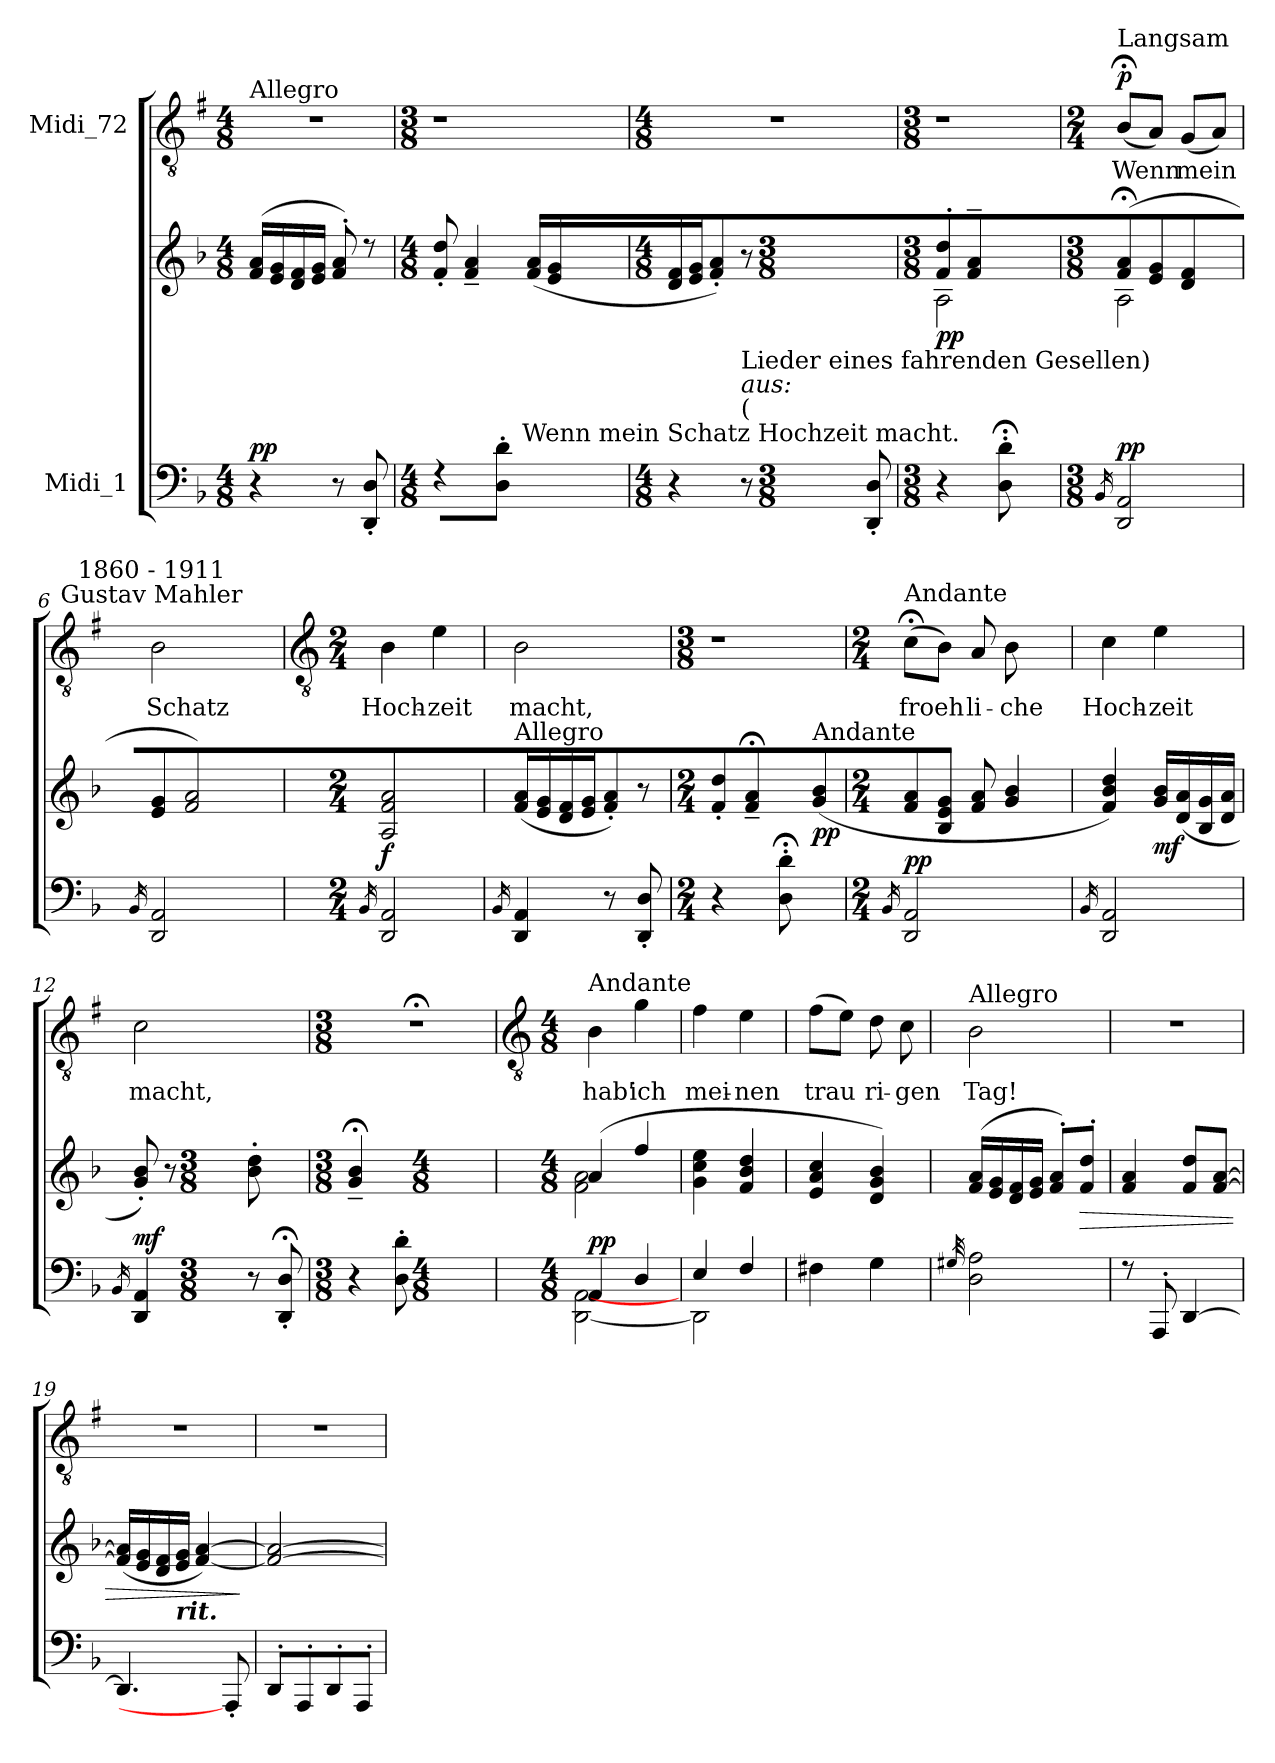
**kern	**kern	**dynam	**kern	**text	**dynam
*part2	*part2	*part2	*part1	*part1	*part1
*staff3	*staff2	*staff2/3	*staff1	*staff1	*staff1
*I"Midi_1	*	*	*I"Midi_72	*	*
*clefF4	*clefG2	*	*clefGv2	*	*
*	*	*	*ITrd1c2	*	*
*k[b-]	*k[b-]	*	*k[b-]	*	*
*F:	*F:	*	*F:	*	*
*M4/8	*M4/8	*	*M4/8	*	*
=1	=1	=1	=1	=1	=1
*	*^	*	*	*	*
!	!	!	!	!LO:TX:a:t=Allegro	!	!
!	!	!	!LO:DY:a=2	!LO:N:vis=1	!	!
!	!	!	!LO:DY:n=1:b	!	!	!
4r	(<16f/ 16a/LL	2ryy	p p	2r	.	.
.	16e/ 16g/	.	.	.	.	.
.	16d/ 16f/	.	.	.	.	.
.	16e/ 16g/JJ	.	.	.	.	.
8r	8f/' 8a/')	.	.	.	.	.
8DD' 8D'	8r	.	.	.	.	.
=2	=2	=2	=2	=2	=2	=2
*M4/8	*M4/8	*	*	*M3/8	*	*
!	!	!	!	!LO:N:vis=1	!	!
4r	8f/' 8dd/'	4ryy	.	4.r	.	.
.	4f/~ 4a/~	.	.	.	.	.
8D' 8d'J	.	8ryy	.	.	.	.
2ryy	(<16f/ 16a/LL	2ryy	.	2ryy	.	.
.	16e/ 16g/	.	.	.	.	.
.	4.ryy	.	.	.	.	.
=3	=3	=3	=3	=3	=3	=3
*M4/8	*M4/8	*	*	*M4/8	*	*
!	!	!	!	!LO:N:vis=1	!	!
4r	16d/ 16f/LL	4ryy	.	2r	.	.
.	16e/ 16g/JJ	.	.	.	.	.
.	8f/' 8a/')	.	.	.	.	.
!LO:TX:a:cj:t=Wenn mein Schatz Hochzeit macht.	!	!	!	!	!	!
!LO:TX:a:t=(	!	!	!	!	!	!
!LO:TX:a:i:t=aus&colon;	!	!	!	!	!	!
!LO:TX:a:t=Lieder eines fahrenden Gesellen)	!	!	!	!	!	!
8r	8r	8ryy	.	.	.	.
*M3/8	*M3/8	*	*	*	*	*
8DD' 8D'	8ryy	8ryy	.	.	.	.
=4	=4	=4	=4	=4	=4	=4
*M3/8	*M3/8	*	*	*M3/8	*	*
!	!	!	!LO:DY:b	!LO:N:vis=1	!	!
4r	8f/' 8dd/'	2A\	pp	4.r	.	.
.	4f/~ 4a/~	.	.	.	.	.
8D;' 8d;'L	.	.	.	.	.	.
8ryy	8ryy	.	.	8ryy	.	.
=5	=5	=5	=5	=5	=5	=5
*M3/8	*M3/8	*	*	*M2/4	*	*
16qBB-	.	.	.	.	.	.
!	!	!	!	!LO:TX:a:t=Langsam	!	!
!	!	!	!LO:DY:a=2	!	!LO:LY:b	!LO:DY:a
2DD 2AA	(>8f/;< 8a/;<J	2A\	pp	(<8A;<L	Wenn	p
.	8e/ 8g/L	.	.	8GJ)	.	.
!	!	!	!	!	!LO:LY:b	!
.	8d/ 8f/J	.	.	(<8FL	mein	.
.	8ryy	.	.	8GJ)	.	.
*	*v	*v	*	*	*	*
=6	=6	=6	=6	=6	=6
16qBB-	.	.	.	.	.
!	!	!	!LO:TX:a:cj:t=Gustav Mahler	!	!
!	!	!	!LO:TX:a:cj:t=1860 - 1911	!	!
!	!	!	!	!LO:LY:b	!
2DD] 2AA]	8e/ 8g/	.	2A	Schatz	.
.	2f/ 2a/)	.	.	.	.
8ryy	.	.	8ryy	.	.
!!LO:LB:g=z
=7	=7	=7	=7	=7	=7
*	*	*	*clefGv2	*	*
*M2/4	*M2/4	*	*M2/4	*	*
16qBB-	.	.	.	.	.
!	!	!LO:DY:b	!	!LO:LY:b	!
2DD 2AA	2A 2f 2a	f	4A	Hoch-	.
!	!	!	!	!LO:LY:b	!
.	.	.	4d	-zeit	.
=8	=8	=8	=8	=8	=8
16qBB-	.	.	.	.	.
!	!LO:TX:a:t=Allegro	!	!	!	!
!	!	!LO:DY:a=2	!	!LO:LY:b	!
!	!	!LO:DY:n=1:b	!	!	!
4DD 4AA	(<16f 16aLL	mf mf	2A	macht,	.
.	16e 16g	.	.	.	.
.	16d 16f	.	.	.	.
.	16e 16gJJ	.	.	.	.
8r	8f' 8a')	.	.	.	.
8DD' 8D'	8r	.	.	.	.
=9	=9	=9	=9	=9	=9
*M2/4	*M2/4	*	*M3/8	*	*
!	!	!	!LO:N:vis=1	!	!
4r	8f' 8dd'	.	4.r	.	.
.	4f;<~ 4a;<~	.	.	.	.
8D;' 8d;'L	.	.	.	.	.
!	!LO:TX:a:t=Andante	!	!	!	!
!	!	!LO:DY:b	!	!	!
8ryy	(<8g 8b-	pp	8ryy	.	.
=10	=10	=10	=10	=10	=10
*M2/4	*M2/4	*	*M2/4	*	*
16qBB-	.	.	.	.	.
!	!	!	!LO:TX:a:t=Andante	!	!
!	!	!LO:DY:a=2	!	!LO:LY:b	!
2DD 2AA	8f 8a	pp	(<8B-;<L	froeh	.
.	8B- 8e 8gJ	.	8AJ)	.	.
!	!	!	!	!LO:LY:b	!
.	8f 8a	.	8G	li-	.
!	!	!	!	!LO:LY:b	!
.	4g 4b-	.	8A	-che	.
8ryy	.	.	8ryy	.	.
=11	=11	=11	=11	=11	=11
16qBB-	.	.	.	.	.
!	!	!	!	!LO:LY:b	!
2DD 2AA	4f 4b- 4dd)	.	4B-	Hoch-	.
!	!	!LO:DY:b	!	!LO:LY:b	!
.	16g 16b-LL	mf	4d	-zeit	.
.	(<16d 16a	.	.	.	.
.	16B- 16g	.	.	.	.
.	16d 16aJJ	.	.	.	.
=12	=12	=12	=12	=12	=12
16qBB-	.	.	.	.	.
!	!	!LO:DY:a=2	!	!LO:LY:b	!
4DD 4AA	8g' 8b-')	mf	2B-	macht,	.
.	8r	.	.	.	.
*M3/8	*M3/8	*	*	*	*
8r	8b-' 8dd'	.	.	.	.
8DD;' 8D;'	8ryy	.	.	.	.
=13	=13	=13	=13	=13	=13
*M3/8	*M3/8	*	*M3/8	*	*
!	!	!	!LO:N:vis=1	!	!
4r	4g;<~ 4b-;<~	.	4.r;<	.	.
8D' 8d'	8ryy	.	.	.	.
*M4/8	*M4/8	*	*M4/8	*	*
!!LO:LB:g=z
=14	=14	=14	=14	=14	=14
*	*	*	*clefGv2	*	*
*M4/8	*M4/8	*	*M4/8	*	*
*^	*^	*	*	*	*
!	!	!	!	!	!LO:TX:a:t=Andante	!	!
!	!	!	!	!LO:DY:a=2	!	!LO:LY:b	!
!	!	!	!	!LO:DY:n=1:b	!	!	!
4AA/	[2DD\ [2AA\	(>4a/	2f\ 2a\	p p	4A	hab'	.
!	!	!	!	!	!	!LO:LY:b	!
4D/	.	4ff/	.	.	4f	ich	.
=15	=15	=15	=15	=15	=15	=15	=15
!	!	!	!	!	!	!LO:LY:b	!
4E/	2DD\]	4g\ 4cc\ 4ee\	2ryy	.	4e	mei-	.
!	!	!	!	!	!	!LO:LY:b	!
4F/	.	4f/ 4b-/ 4dd/	.	.	4d	-nen	.
=16	=16	=16	=16	=16	=16	=16	=16
!	!	!	!	!	!	!LO:LY:b	!
4F#X\	2ryy	4e/ 4a/ 4cc/	2ryy	.	(>8eL	trau	.
.	.	.	.	.	8dJ)	.	.
!	!	!	!	!	!	!LO:LY:b	!
4G\	.	4d/ 4g/ 4b-/)	.	.	8c	ri-	.
!	!	!	!	!	!	!LO:LY:b	!
.	.	.	.	.	8B-	-gen	.
=17	=17	=17	=17	=17	=17	=17	=17
32qG#X	.	.	.	.	.	.	.
!	!	!	!	!	!LO:TX:a:t=Allegro	!	!
!	!	!	!	!LO:DY:a=2	!	!LO:LY:b	!
!	!	!	!	!LO:DY:n=1:b	!	!	!
2D\ 2A\	2ryy	(<16f/ 16a/LL	2ryy	mf mf	2A	Tag!	.
.	.	16e/ 16g/	.	.	.	.	.
.	.	16d/ 16f/	.	.	.	.	.
.	.	16e/ 16g/JJ	.	.	.	.	.
.	.	8f/' 8a/'L)	.	.	.	.	.
!	!	!	!	!LO:HP:b	!	!	!
.	.	8f/' 8dd/'J	.	>	.	.	.
=18	=18	=18	=18	=18	=18	=18	=18
!	!	!	!	!	!LO:N:vis=1	!	!
8r	2ryy	4f/ 4a/	2ryy	.	2r	.	.
8AAA'/	.	.	.	.	.	.	.
[4DD/	.	8f/ 8dd/L	.	.	.	.	.
.	.	[8f/ [8a/J	.	.	.	.	.
=19	=19	=19	=19	=19	=19	=19	=19
!	!	!	!	!	!LO:N:vis=1	!	!
4.DD/]	2ryy	(<16f/] 16a/]LL	2ryy	.	2r	.	.
.	.	16e/ 16g/	.	.	.	.	.
.	.	16d/ 16f/	.	.	.	.	.
!	!	!LO:TX:b:Bi:t=rit.	!	!	!	!	!
.	.	16e/ 16g/JJ	.	.	.	.	.
.	.	[4f/ [4a/)	.	.	.	.	.
8AAA'/]	.	.	.	.	.	.	.
*v	*v	*	*	*	*	*	*
*	*v	*v	*	*	*	*
.	.	]	.	.	.
=20	=20	=20	=20	=20	=20
*^	*^	*	*	*	*
!	!	!	!	!	!LO:N:vis=1	!	!
8DD'/L	2ryy	2f/_ 2a/_	2ryy	.	2r	.	.
8AAA'/	.	.	.	.	.	.	.
8DD'/	.	.	.	.	.	.	.
8AAA'/J	.	.	.	.	.	.	.
*v	*v	*	*	*	*	*	*
*	*v	*v	*	*	*	*
=	=	=	=	=	=
*-	*-	*-	*-	*-	*-
